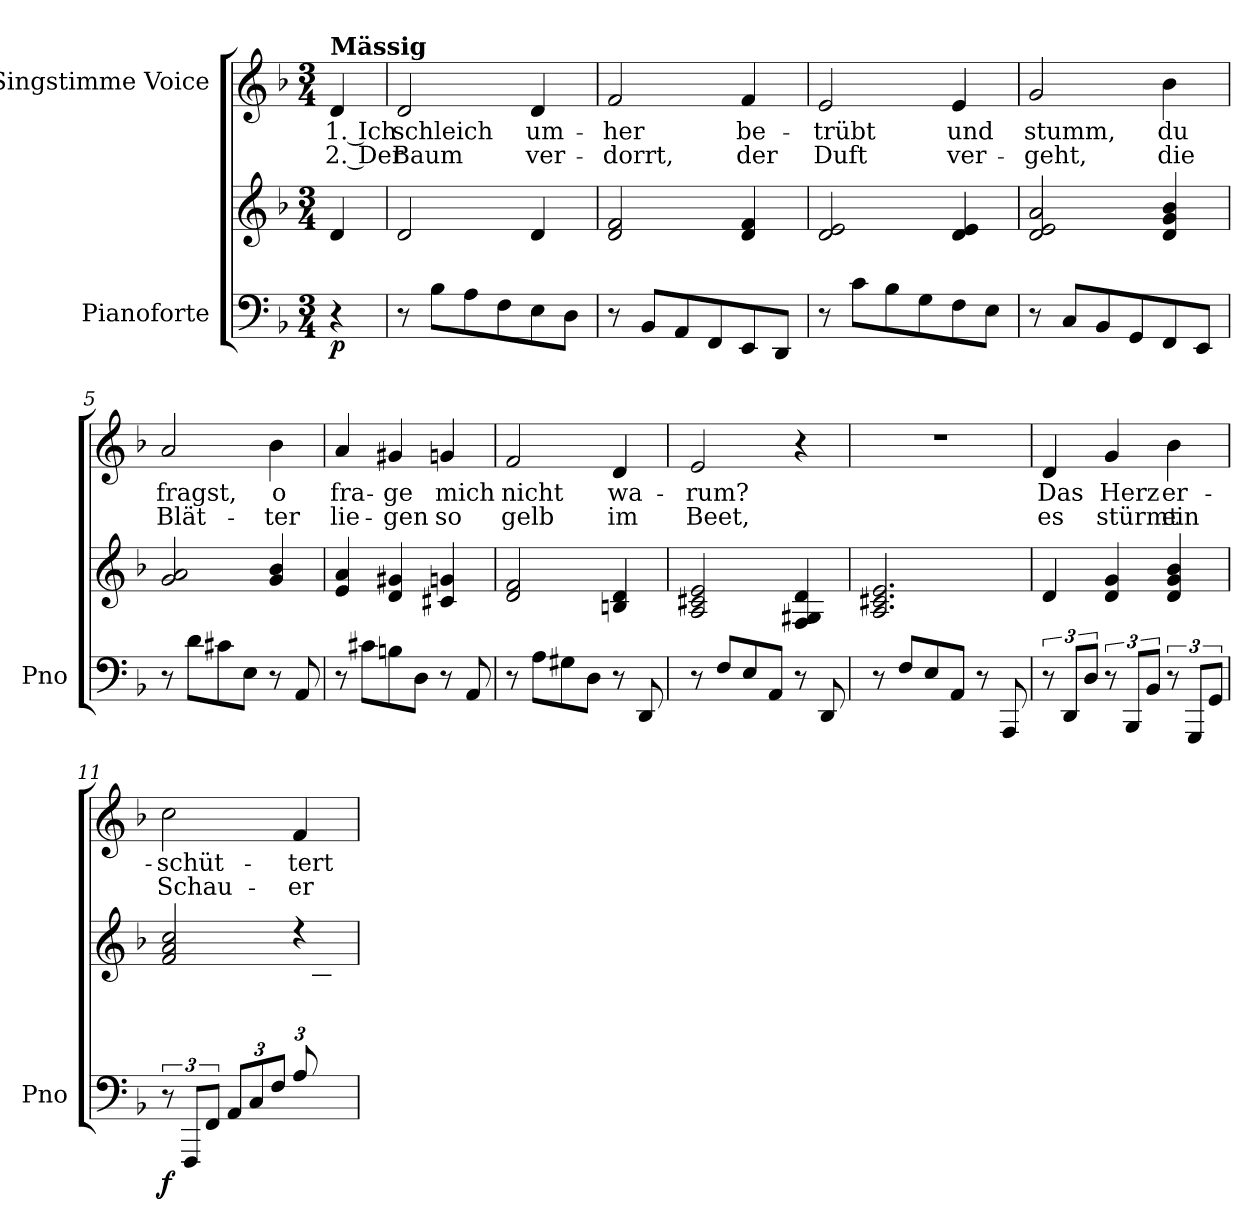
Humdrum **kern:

**kern	**kern	**dynam	**kern	**text	**text
*part2	*part2	*part2	*part1	*part1	*part1
*staff3	*staff2	*staff2/3	*staff1	*staff1	*staff1
*I"Pianoforte	*	*	*I"Singstimme Voice	*	*
*I'Pno	*	*	*	*	*
*clefF4	*clefG2	*	*clefG2	*	*
*k[b-]	*k[b-]	*	*k[b-]	*	*
*M3/4	*M3/4	*	*M3/4	*	*
=	=	=	=	=	=
!	!	!	!LO:TX:a:B:t=Mässig	!	!
!	!	!LO:DY:b=2	!	!	!
4r	4d/	p	4d/	1. Ich	2. Der
=1	=1	=1	=1	=1	=1
8r	2d/	.	2d/	schleich	Baum
8B-\L	.	.	.	.	.
8A\	.	.	.	.	.
8F\	.	.	.	.	.
8E\	4d/	.	4d/	um-	ver-
8D\J	.	.	.	.	.
=2	=2	=2	=2	=2	=2
8r	2d/ 2f/	.	2f/	-her	-dorrt,
8BB-/L	.	.	.	.	.
8AA/	.	.	.	.	.
8FF/	.	.	.	.	.
8EE/	4d/ 4f/	.	4f/	be-	der
8DD/J	.	.	.	.	.
=3	=3	=3	=3	=3	=3
8r	2d/ 2e/	.	2e/	-trübt	Duft
8c\L	.	.	.	.	.
8B-\	.	.	.	.	.
8G\	.	.	.	.	.
8F\	4d/ 4e/	.	4e/	und	ver-
8E\J	.	.	.	.	.
=4	=4	=4	=4	=4	=4
8r	2d/ 2e/ 2a/	.	2g/	stumm,	-geht,
8C/L	.	.	.	.	.
8BB-/	.	.	.	.	.
8GG/	.	.	.	.	.
8FF/	4d/ 4g/ 4b-/	.	4b-\	du	die
8EE/J	.	.	.	.	.
=5	=5	=5	=5	=5	=5
8r	2g/ 2a/	.	2a/	fragst,	Blät-
8d\L	.	.	.	.	.
8c#X\	.	.	.	.	.
8E\J	.	.	.	.	.
8r	4g/ 4b-/	.	4b-\	o	-ter
8AA/	.	.	.	.	.
=6	=6	=6	=6	=6	=6
8r	4e/ 4a/	.	4a/	fra-	lie-
8c#X\L	.	.	.	.	.
8Bn\	4d/ 4g#X/	.	4g#X/	-ge	-gen
8D\J	.	.	.	.	.
8r	4c#X/ 4gn/	.	4gn/	mich	so
8AA/	.	.	.	.	.
=7	=7	=7	=7	=7	=7
8r	2d/ 2f/	.	2f/	nicht	gelb
8A\L	.	.	.	.	.
8G#X\	.	.	.	.	.
8D\J	.	.	.	.	.
8r	4Bn/ 4d/	.	4d/	wa-	im
8DD/	.	.	.	.	.
=8	=8	=8	=8	=8	=8
8r	2A/ 2c#X/ 2e/	.	2e/	-rum?	Beet,
8F/L	.	.	.	.	.
8E/	.	.	.	.	.
8AA/J	.	.	.	.	.
8r	4F/ 4G#X/ 4d/	.	4r	.	.
8DD/	.	.	.	.	.
=9	=9	=9	=9	=9	=9
8r	2.A/ 2.c#X/ 2.e/	.	2.r	.	.
8F/L	.	.	.	.	.
8E/	.	.	.	.	.
8AA/J	.	.	.	.	.
8r	.	.	.	.	.
8AAA/	.	.	.	.	.
=10	=10	=10	=10	=10	=10
12r	4d/	.	4d/	Das	es
12DD/L	.	.	.	.	.
12D/J	.	.	.	.	.
12r	4d/ 4g/	.	4g/	Herz	stürmt
12BBB-/L	.	.	.	.	.
12BB-/J	.	.	.	.	.
12r	4d/ 4g/ 4b-/	.	4b-\	er-	ein
12GGG/L	.	.	.	.	.
12GG/J	.	.	.	.	.
=11	=11	=11	=11	=11	=11
*	*^	*	*	*	*
!	!	!	!LO:DY:b=2	!	!	!
12r	2f/ 2a/ 2cc/	12%7ryy	f	2cc\	-schüt-	Schau-
(12FFF/L	.	.	.	.	.	.
12FF/J	.	.	.	.	.	.
12AA/L	.	.	.	.	.	.
12C/	.	.	.	.	.	.
12F/J	.	.	.	.	.	.
*Xbrackettup	*	*	*	*	*	*
12A/L	4r	.	.	4f/	-tert	-er
6ryy	.	12c\	.	.	.	.
.	.	12e\J)	.	.	.	.
*	*v	*v	*	*	*	*
=	=	=	=	=	=
*-	*-	*-	*-	*-	*-
